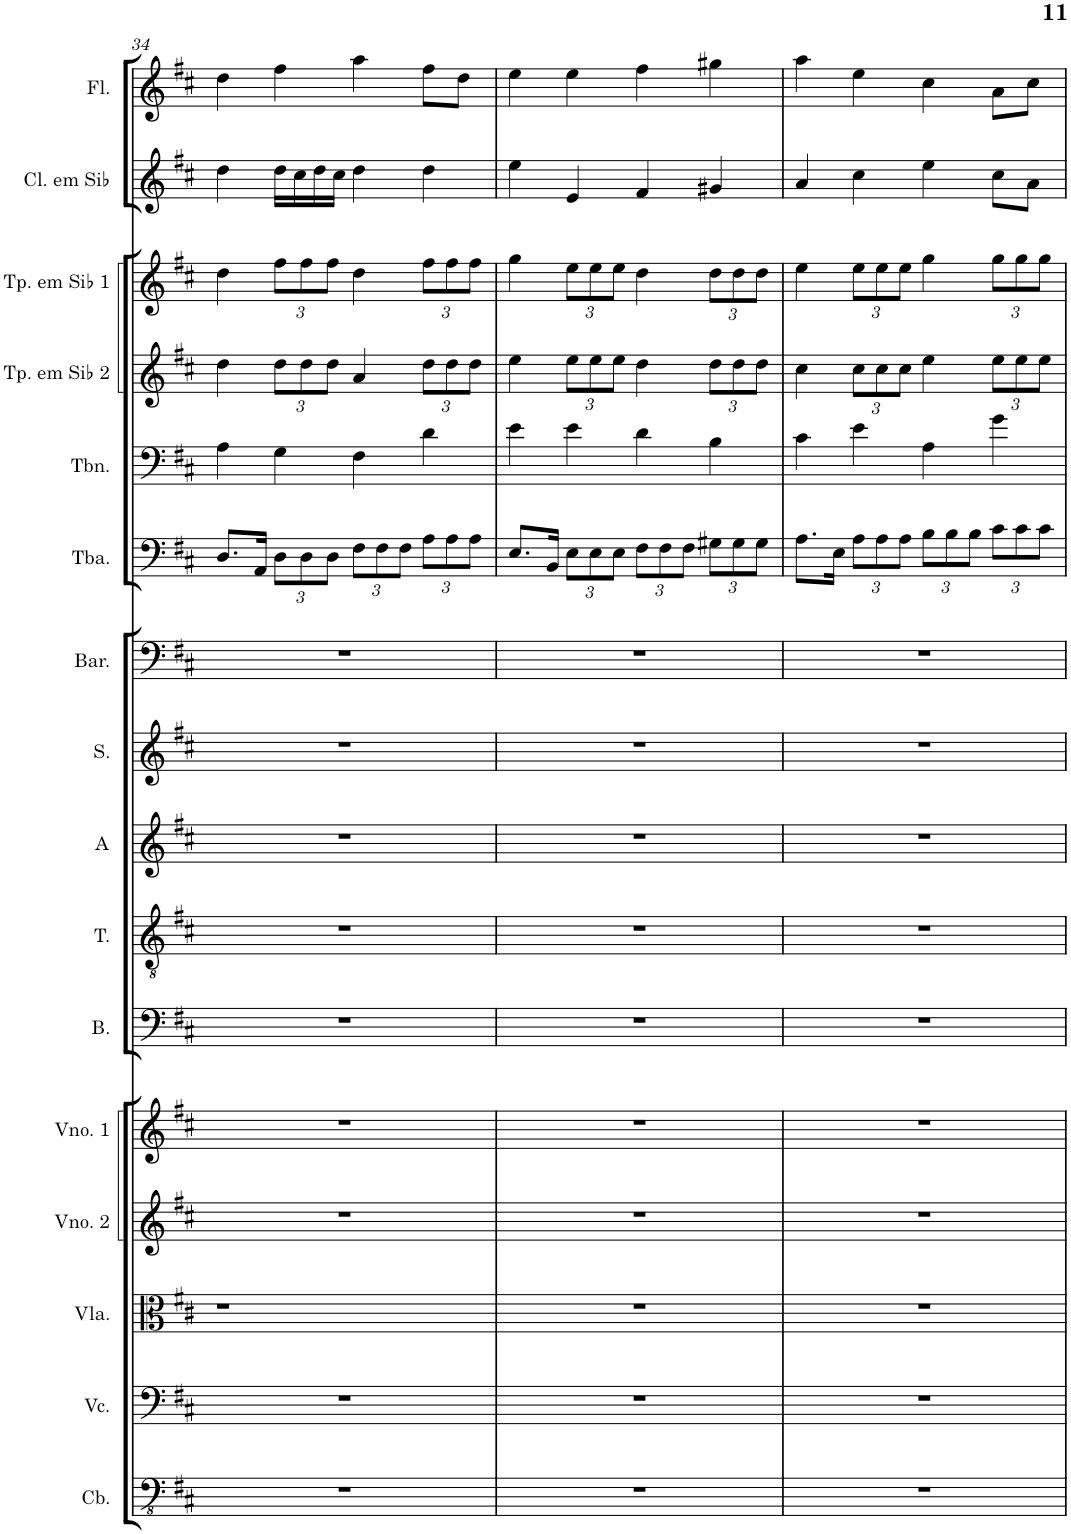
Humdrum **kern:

**kern	**kern	**kern	**kern	**kern	**kern	**kern	**kern	**kern	**kern	**kern	**kern	**kern	**kern	**kern	**kern
*part16	*part15	*part14	*part13	*part12	*part11	*part10	*part9	*part8	*part7	*part6	*part5	*part4	*part3	*part2	*part1
*staff16	*staff15	*staff14	*staff13	*staff12	*staff11	*staff10	*staff9	*staff8	*staff7	*staff6	*staff5	*staff4	*staff3	*staff2	*staff1
*I"Contrabaixo	*I"Violoncelo	*I"Viola	*I"Violino 2	*I"Violino 1	*I"Baixo	*I"Tenor	*I"Alto	*I"Soprano	*I"Barítono	*I"Tuba	*I"Trombone	*I"Tromp2  Sib	*I"Tromp Sib 1	*I"Clar Sib	*I"Flauta T.
*I'Cb.	*I'Vc.	*I'Vla.	*I'Vno. 2	*I'Vno. 1	*I'B.	*I'T.	*I'A	*I'S.	*I'Bar.	*I'Tba.	*I'Tbn.	*	*	*	*I'Fl.
!!LO:PB:g=z
*clefFv4	*clefF4	*clefC3	*clefG2	*clefG2	*clefF4	*clefGv2	*clefG2	*clefG2	*clefF4	*clefF4	*clefF4	*clefG2	*clefG2	*clefG2	*clefG2
*Trd7c12	*	*	*	*	*	*	*	*	*	*	*	*Trd1c2	*Trd1c2	*Trd1c2	*
*k[f#c#]	*k[f#c#]	*k[f#c#]	*k[f#c#]	*k[f#c#]	*k[f#c#]	*k[f#c#]	*k[f#c#]	*k[f#c#]	*k[f#c#]	*k[f#c#]	*k[f#c#]	*k[f#c#]	*k[f#c#]	*k[f#c#]	*k[f#c#]
*M4/4	*M4/4	*M4/4	*M4/4	*M4/4	*M4/4	*M4/4	*M4/4	*M4/4	*M4/4	*M4/4	*M4/4	*M4/4	*M4/4	*M4/4	*M4/4
=34	=34	=34	=34	=34	=34	=34	=34	=34	=34	=34	=34	=34	=34	=34	=34
1r	1r	1r	1r	1r	1r	1r	1r	1r	1r	8.D/L	4A\	4dd\	4dd\	4dd\	4dd\
.	.	.	.	.	.	.	.	.	.	16AA/Jk	.	.	.	.	.
*	*	*	*	*	*	*	*	*	*	*Xbrackettup	*	*Xbrackettup	*Xbrackettup	*	*
.	.	.	.	.	.	.	.	.	.	12D\L	4G\	12dd\L	12ff#\L	16dd\LL	4ff#\
.	.	.	.	.	.	.	.	.	.	.	.	.	.	16cc#\	.
.	.	.	.	.	.	.	.	.	.	12D\	.	12dd\	12ff#\	.	.
.	.	.	.	.	.	.	.	.	.	.	.	.	.	16dd\	.
.	.	.	.	.	.	.	.	.	.	12D\J	.	12dd\J	12ff#\J	.	.
.	.	.	.	.	.	.	.	.	.	.	.	.	.	16cc#\JJ	.
.	.	.	.	.	.	.	.	.	.	12F#\L	4F#\	4a/	4dd\	4dd\	4aa\
.	.	.	.	.	.	.	.	.	.	12F#\	.	.	.	.	.
.	.	.	.	.	.	.	.	.	.	12F#\J	.	.	.	.	.
.	.	.	.	.	.	.	.	.	.	12A\L	4d\	12dd\L	12ff#\L	4dd\	8ff#\L
.	.	.	.	.	.	.	.	.	.	12A\	.	12dd\	12ff#\	.	.
.	.	.	.	.	.	.	.	.	.	.	.	.	.	.	8dd\J
.	.	.	.	.	.	.	.	.	.	12A\J	.	12dd\J	12ff#\J	.	.
=35	=35	=35	=35	=35	=35	=35	=35	=35	=35	=35	=35	=35	=35	=35	=35
1r	1r	1r	1r	1r	1r	1r	1r	1r	1r	8.E/L	4e\	4ee\	4gg\	4ee\	4ee\
.	.	.	.	.	.	.	.	.	.	16BB/Jk	.	.	.	.	.
.	.	.	.	.	.	.	.	.	.	12E\L	4e\	12ee\L	12ee\L	4e/	4ee\
.	.	.	.	.	.	.	.	.	.	12E\	.	12ee\	12ee\	.	.
.	.	.	.	.	.	.	.	.	.	12E\J	.	12ee\J	12ee\J	.	.
.	.	.	.	.	.	.	.	.	.	12F#\L	4d\	4dd\	4dd\	4f#/	4ff#\
.	.	.	.	.	.	.	.	.	.	12F#\	.	.	.	.	.
.	.	.	.	.	.	.	.	.	.	12F#\J	.	.	.	.	.
.	.	.	.	.	.	.	.	.	.	12G#X\L	4B\	12dd\L	12dd\L	4g#X/	4gg#X\
.	.	.	.	.	.	.	.	.	.	12G#\	.	12dd\	12dd\	.	.
.	.	.	.	.	.	.	.	.	.	12G#\J	.	12dd\J	12dd\J	.	.
=36	=36	=36	=36	=36	=36	=36	=36	=36	=36	=36	=36	=36	=36	=36	=36
1r	1r	1r	1r	1r	1r	1r	1r	1r	1r	8.A\L	4c#\	4cc#\	4ee\	4a/	4aa\
.	.	.	.	.	.	.	.	.	.	16E\Jk	.	.	.	.	.
.	.	.	.	.	.	.	.	.	.	12A\L	4e\	12cc#\L	12ee\L	4cc#\	4ee\
.	.	.	.	.	.	.	.	.	.	12A\	.	12cc#\	12ee\	.	.
.	.	.	.	.	.	.	.	.	.	12A\J	.	12cc#\J	12ee\J	.	.
.	.	.	.	.	.	.	.	.	.	12B\L	4A\	4ee\	4gg\	4ee\	4cc#\
.	.	.	.	.	.	.	.	.	.	12B\	.	.	.	.	.
.	.	.	.	.	.	.	.	.	.	12B\J	.	.	.	.	.
.	.	.	.	.	.	.	.	.	.	12c#\L	4g\	12ee\L	12gg\L	8cc#\L	8a\L
.	.	.	.	.	.	.	.	.	.	12c#\	.	12ee\	12gg\	.	.
.	.	.	.	.	.	.	.	.	.	.	.	.	.	8a\J	8cc#\J
.	.	.	.	.	.	.	.	.	.	12c#\J	.	12ee\J	12gg\J	.	.
=	=	=	=	=	=	=	=	=	=	=	=	=	=	=	=
*-	*-	*-	*-	*-	*-	*-	*-	*-	*-	*-	*-	*-	*-	*-	*-
